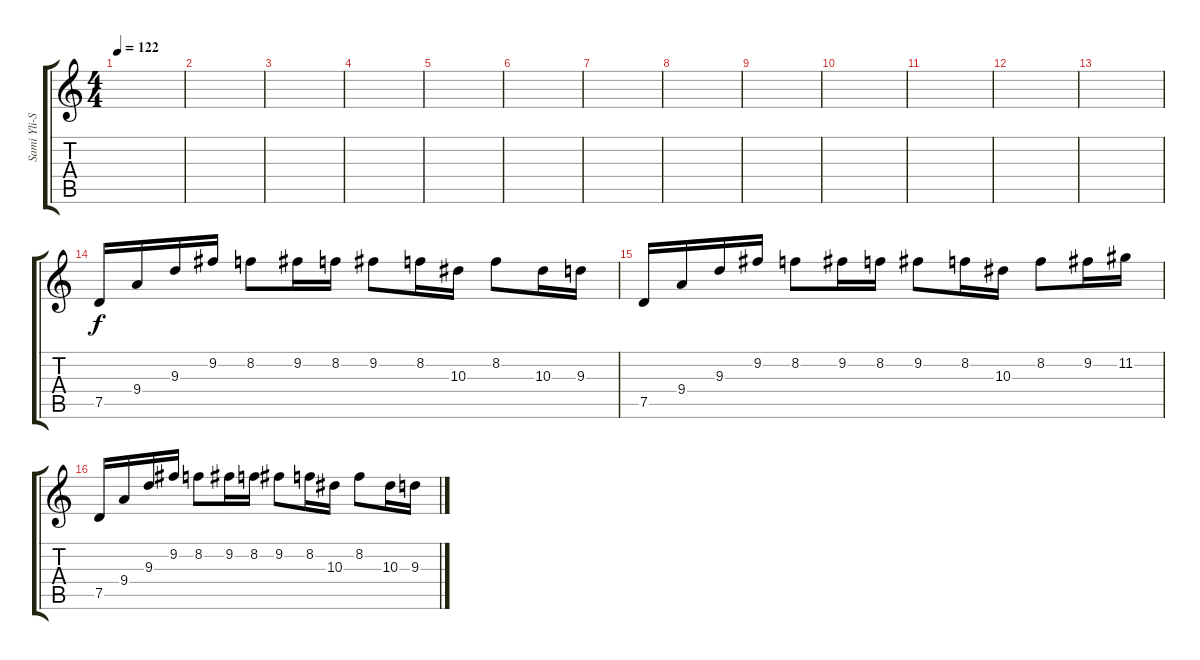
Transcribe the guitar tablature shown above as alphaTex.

\track ("Sami Yli-Sirniö Harmonizer" "Sami Yli-S") {instrument overdrivenguitar}
\staff {score tabs}
\tuning (D4 A3 F3 C3 G2 D2) {hide}
\ts (4 4)
\tempo 122
\clef g2
\ks c
|
|
|
|
|
|
|
|
|
|
|
|
|
7.5.16 9.4.16 9.3.16 9.2.16 8.2.8 9.2.16 8.2.16 9.2.8 8.2.16 10.3.16 8.2.8 10.3.16 9.3.16 |
7.5.16 9.4.16 9.3.16 9.2.16 8.2.8 9.2.16 8.2.16 9.2.8 8.2.16 10.3.16 8.2.8 9.2.16 11.2.16 |
7.5.16 9.4.16 9.3.16 9.2.16 8.2.8 9.2.16 8.2.16 9.2.8 8.2.16 10.3.16 8.2.8 10.3.16 9.3.16
